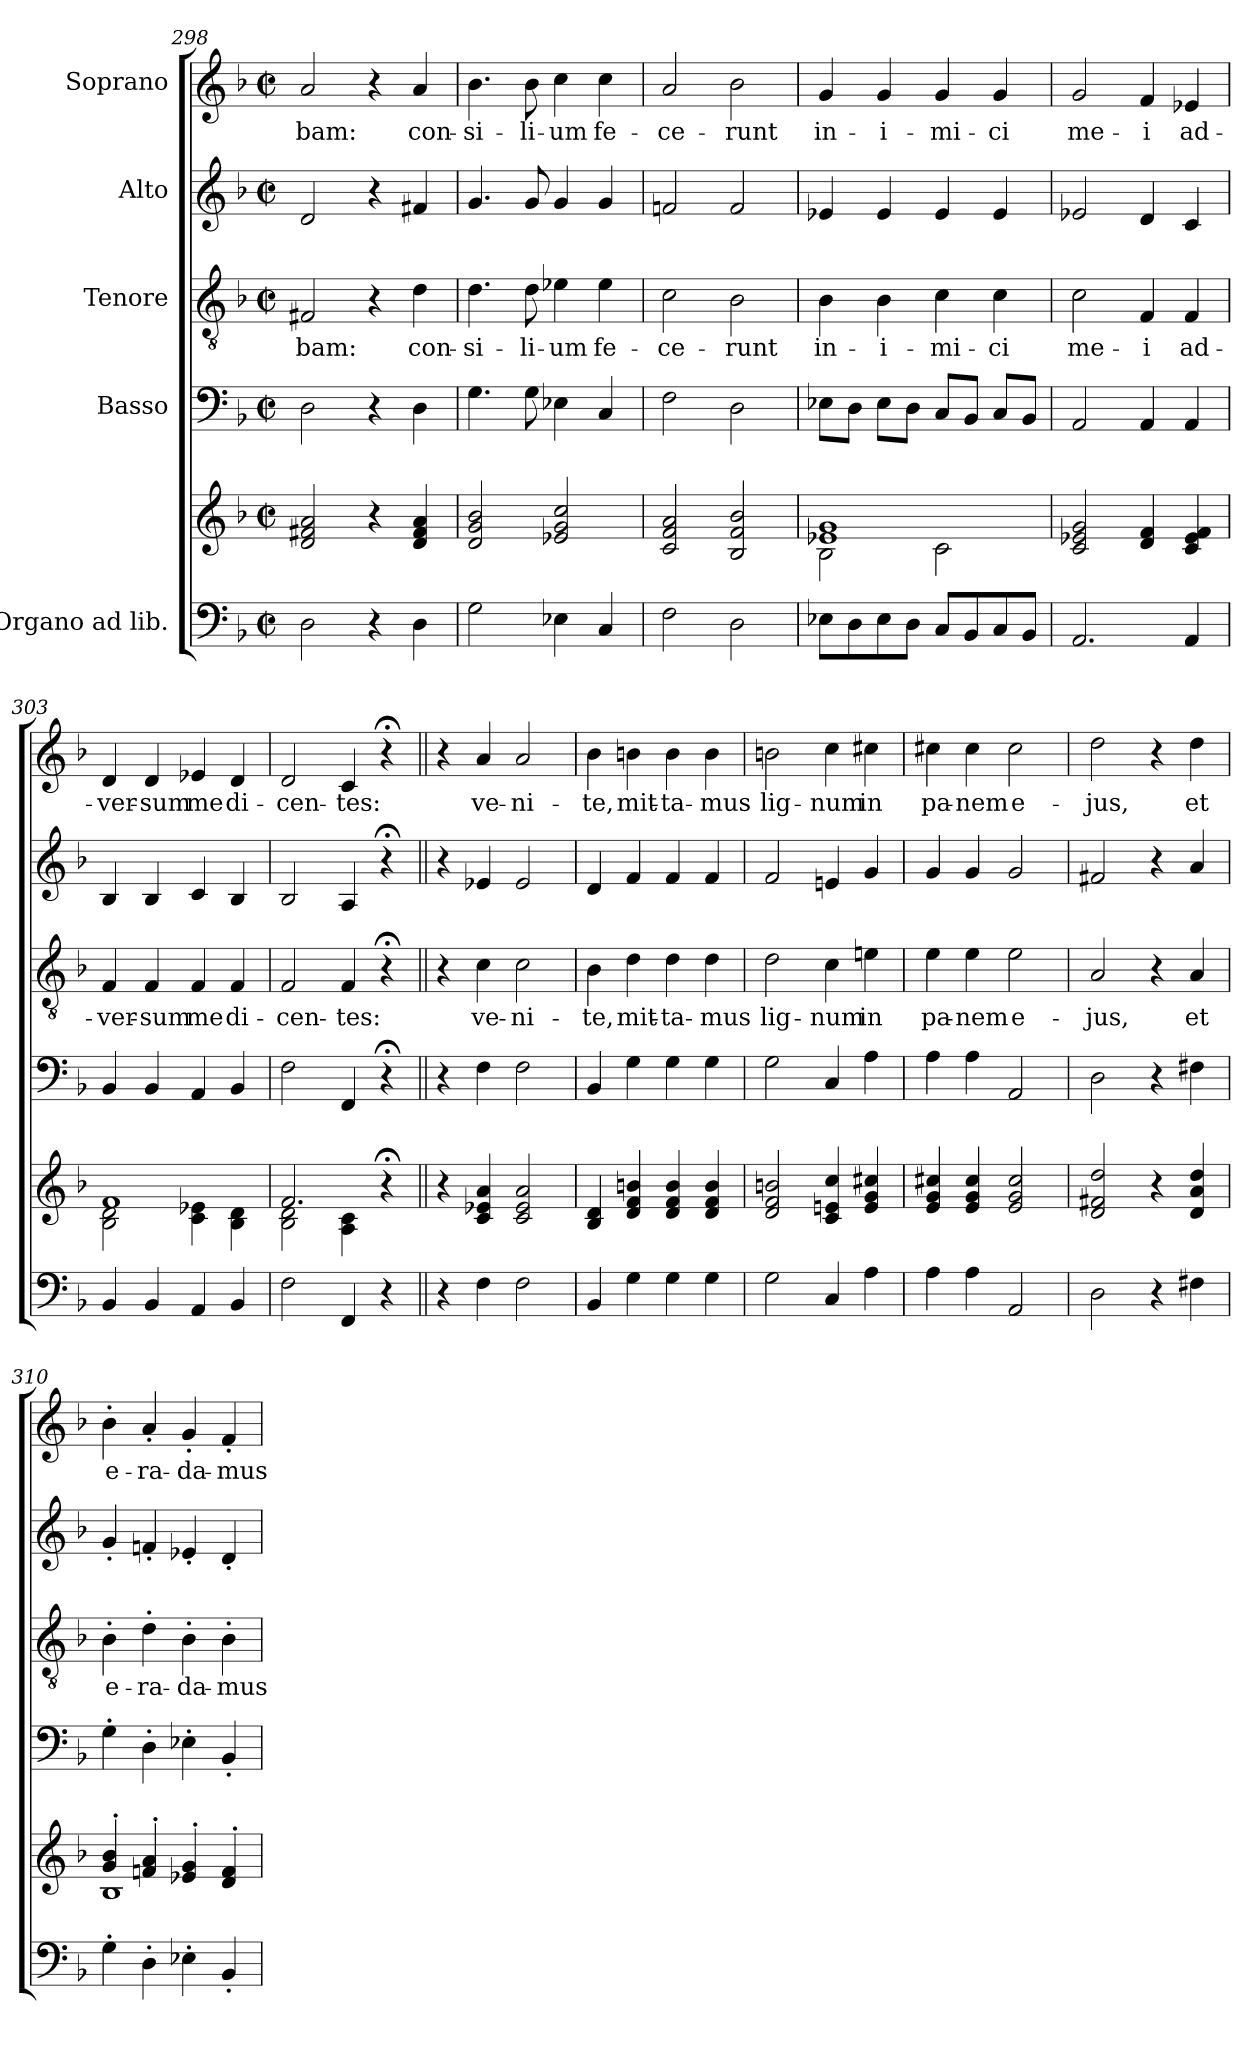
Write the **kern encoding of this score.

**kern	**kern	**kern	**kern	**text	**kern	**kern	**text
*part5	*part5	*part4	*part3	*part3	*part2	*part1	*part1
*staff6	*staff5	*staff4	*staff3	*staff3	*staff2	*staff1	*staff1
*I"Organo ad lib.	*	*I"Basso	*I"Tenore	*	*I"Alto	*I"Soprano	*
*clefF4	*clefG2	*clefF4	*clefGv2	*	*clefG2	*clefG2	*
*k[b-]	*k[b-]	*k[b-]	*k[b-]	*	*k[b-]	*k[b-]	*
*F:	*F:	*F:	*F:	*	*F:	*F:	*
*M2/2	*M2/2	*M2/2	*M2/2	*	*M2/2	*M2/2	*
*met(c|)	*met(c|)	*met(c|)	*met(c|)	*	*met(c|)	*met(c|)	*
=298	=298	=298	=298	=298	=298	=298	=298
2D\	2d/ 2f#X/ 2a/	2D\	2F#X/	-bam:	2d/	2a/	-bam:
4r	4r	4r	4r	.	4r	4r	.
4D\	4d/ 4f#/ 4a/	4D\	4d\	con-	4f#X/	4a/	con-
=299	=299	=299	=299	=299	=299	=299	=299
2G\	2d/ 2g/ 2b-/	4.G\	4.d\	-si-	4.g/	4.b-\	-si-
.	.	8G\	8d\	-li-	8g/	8b-\	-li-
4E-X\	2e-X/ 2g/ 2cc/	4E-X\	4e-X\	-um	4g/	4cc\	-um
4C/	.	4C/	4e-\	fe-	4g/	4cc\	fe-
!!LO:LB:g=z
=300	=300	=300	=300	=300	=300	=300	=300
2F\	2c/ 2f/ 2a/	2F\	2c\	-ce-	2fn/	2a/	-ce-
2D\	2B-/ 2f/ 2b-/	2D\	2B-\	-runt	2f/	2b-\	-runt
=301	=301	=301	=301	=301	=301	=301	=301
*	*^	*	*	*	*	*	*
8E-X\L	1e-X 1g	2B-\	8E-X\L	4B-\	in-	4e-X/	4g/	in-
8D\	.	.	8D\J	.	.	.	.	.
8E-\	.	.	8E-\L	4B-\	-i-	4e-/	4g/	-i-
8D\J	.	.	8D\J	.	.	.	.	.
8C/L	.	2c\	8C/L	4c\	-mi-	4e-/	4g/	-mi-
8BB-/	.	.	8BB-/J	.	.	.	.	.
8C/	.	.	8C/L	4c\	-ci	4e-/	4g/	-ci
8BB-/J	.	.	8BB-/J	.	.	.	.	.
*	*v	*v	*	*	*	*	*	*
=302	=302	=302	=302	=302	=302	=302	=302
2.AA/	2c/ 2e-X/ 2g/	2AA/	2c\	me-	2e-X/	2g/	me-
.	4d/ 4f/	4AA/	4F/	-i	4d/	4f/	-i
4AA/	4c/ 4e-/ 4f/	4AA/	4F/	ad-	4c/	4e-X/	ad-
=303	=303	=303	=303	=303	=303	=303	=303
*	*^	*	*	*	*	*	*
4BB-/	1f	2B-\ 2d\	4BB-/	4F/	-ver-	4B-/	4d/	-ver-
4BB-/	.	.	4BB-/	4F/	-sum	4B-/	4d/	-sum
4AA/	.	4c\ 4e-X\	4AA/	4F/	me	4c/	4e-X/	me
4BB-/	.	4B-\ 4d\	4BB-/	4F/	di-	4B-/	4d/	di-
=304	=304	=304	=304	=304	=304	=304	=304	=304
2F\	2.f/	2B-\ 2d\	2F\	2F/	-cen-	2B-/	2d/	-cen-
4FF/	.	4A\ 4c\	4FF/	4F/	-tes:	4A/	4c/	-tes:
4r	4r;<	4ryy	4r;<	4r;<	.	4r;<	4r;<	.
*	*v	*v	*	*	*	*	*	*
!!LO:PB:g=z
=305||	=305||	=305||	=305||	=305||	=305||	=305||	=305||
4r	4r	4r	4r	.	4r	4r	.
4F\	4c/ 4e-X/ 4a/	4F\	4c\	ve-	4e-X/	4a/	ve-
2F\	2c/ 2e-/ 2a/	2F\	2c\	-ni-	2e-/	2a/	-ni-
=306	=306	=306	=306	=306	=306	=306	=306
4BB-/	4B-/ 4d/	4BB-/	4B-\	-te,	4d/	4b-\	-te,
4G\	4d/ 4f/ 4bn/	4G\	4d\	mit-	4f/	4bn\	mit-
4G\	4d/ 4f/ 4b/	4G\	4d\	-ta-	4f/	4b\	-ta-
4G\	4d/ 4f/ 4b/	4G\	4d\	-mus	4f/	4b\	-mus
=307	=307	=307	=307	=307	=307	=307	=307
2G\	2d/ 2f/ 2bn/	2G\	2d\	lig-	2f/	2bn\	lig-
4C/	4c/ 4en/ 4cc/	4C/	4c\	-num	4en/	4cc\	-num
4A\	4e/ 4g/ 4cc#X/	4A\	4en\	in	4g/	4cc#X\	in
=308	=308	=308	=308	=308	=308	=308	=308
4A\	4e/ 4g/ 4cc#X/	4A\	4e\	pa-	4g/	4cc#X\	pa-
4A\	4e/ 4g/ 4cc#/	4A\	4e\	-nem	4g/	4cc#\	-nem
2AA/	2e/ 2g/ 2cc#/	2AA/	2e\	e-	2g/	2cc#\	e-
=309	=309	=309	=309	=309	=309	=309	=309
2D\	2d/ 2f#X/ 2dd/	2D\	2A/	-jus,	2f#X/	2dd\	-jus,
4r	4r	4r	4r	.	4r	4r	.
4F#X\	4d/ 4a/ 4dd/	4F#X\	4A/	et	4a/	4dd\	et
!!LO:LB:g=z
=310	=310	=310	=310	=310	=310	=310	=310
*	*^	*	*	*	*	*	*
4G'\	4g/' 4b-/'	1B-	4G'\	4B-'\	e-	4g'/	4b-'\	e-
4D'\	4fn/' 4a/'	.	4D'\	4d'\	-ra-	4fn'/	4a'/	-ra-
4E-X'\	4e-X/' 4g/'	.	4E-X'\	4B-'\	-da-	4e-X'/	4g'/	-da-
4BB-'/	4d/' 4f/'	.	4BB-'/	4B-'\	-mus	4d'/	4f'/	-mus
*	*v	*v	*	*	*	*	*	*
=	=	=	=	=	=	=	=
*-	*-	*-	*-	*-	*-	*-	*-
